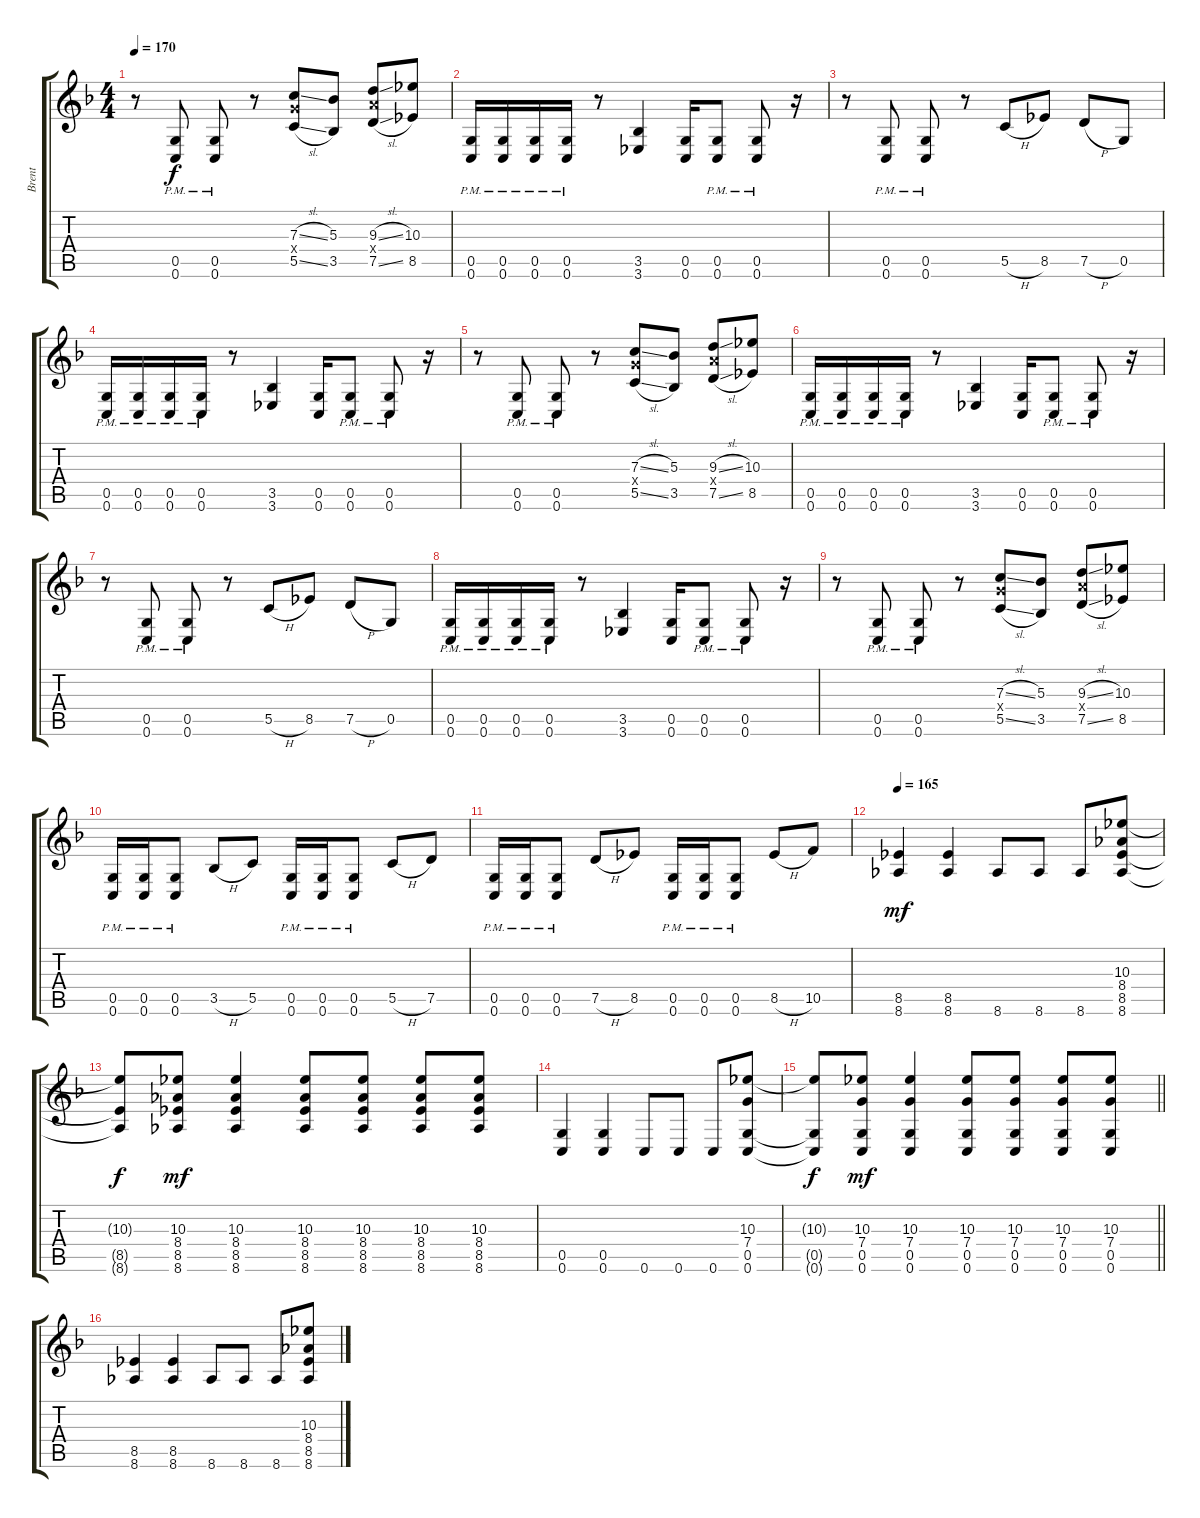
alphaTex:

\track ("Brent" "Brent") {instrument distortionguitar}
\staff {score tabs}
\tuning (D4 A3 F3 C3 G2 C2) {hide}
\ts (4 4)
\tempo 170
\clef g2
\ks f
r.8{dy f} (0.5{pm} 0.6{pm}).8 (0.5{pm} 0.6{pm}).8 r.8 (7.3{sl} 7.4{x} 5.5{sl}).8 (5.3 3.5).8 (9.3{sl} 9.4{x} 7.5{sl}).8 (10.3 8.5).8 |
(0.5{pm} 0.6{pm}).16 (0.5{pm} 0.6{pm}).16 (0.5{pm} 0.6{pm}).16 (0.5{pm} 0.6{pm}).16 r.8 (3.5 3.6).4 (0.5 0.6).16 (0.5{pm} 0.6{pm}).8 (0.5{pm} 0.6{pm}).8 r.16 |
r.8 (0.5{pm} 0.6{pm}).8 (0.5{pm} 0.6{pm}).8 r.8 5.5{h}.8 8.5.8 7.5{h}.8 0.5.8 |
(0.5{pm} 0.6{pm}).16 (0.5{pm} 0.6{pm}).16 (0.5{pm} 0.6{pm}).16 (0.5{pm} 0.6{pm}).16 r.8 (3.5 3.6).4 (0.5 0.6).16 (0.5{pm} 0.6{pm}).8 (0.5{pm} 0.6{pm}).8 r.16 |
r.8 (0.5{pm} 0.6{pm}).8 (0.5{pm} 0.6{pm}).8 r.8 (7.3{sl} 7.4{x} 5.5{sl}).8 (5.3 3.5).8 (9.3{sl} 9.4{x} 7.5{sl}).8 (10.3 8.5).8 |
(0.5{pm} 0.6{pm}).16 (0.5{pm} 0.6{pm}).16 (0.5{pm} 0.6{pm}).16 (0.5{pm} 0.6{pm}).16 r.8 (3.5 3.6).4 (0.5 0.6).16 (0.5{pm} 0.6{pm}).8 (0.5{pm} 0.6{pm}).8 r.16 |
r.8 (0.5{pm} 0.6{pm}).8 (0.5{pm} 0.6{pm}).8 r.8 5.5{h}.8 8.5.8 7.5{h}.8 0.5.8 |
(0.5{pm} 0.6{pm}).16 (0.5{pm} 0.6{pm}).16 (0.5{pm} 0.6{pm}).16 (0.5{pm} 0.6{pm}).16 r.8 (3.5 3.6).4 (0.5 0.6).16 (0.5{pm} 0.6{pm}).8 (0.5{pm} 0.6{pm}).8 r.16 |
r.8 (0.5{pm} 0.6{pm}).8 (0.5{pm} 0.6{pm}).8 r.8 (7.3{sl} 7.4{x} 5.5{sl}).8 (5.3 3.5).8 (9.3{sl} 9.4{x} 7.5{sl}).8 (10.3 8.5).8 |
(0.5{pm} 0.6{pm}).16 (0.5{pm} 0.6{pm}).16 (0.5{pm} 0.6{pm}).8 3.5{h}.8 5.5.8 (0.5{pm} 0.6{pm}).16 (0.5{pm} 0.6{pm}).16 (0.5{pm} 0.6{pm}).8 5.5{h}.8 7.5.8 |
(0.5{pm} 0.6{pm}).16 (0.5{pm} 0.6{pm}).16 (0.5{pm} 0.6{pm}).8 7.5{h}.8 8.5.8 (0.5{pm} 0.6{pm}).16 (0.5{pm} 0.6{pm}).16 (0.5{pm} 0.6{pm}).8 8.5{h}.8 10.5.8 |
\tempo 165
(8.5 8.6).4{dy mf} (8.5 8.6).4 8.6.8 8.6.8 8.6.8 (10.3 8.4 8.5 8.6).8 |
(10.3{t} 8.5{t} 8.6{t}).8{dy f} (10.3 8.4 8.5 8.6).8{dy mf} (10.3 8.4 8.5 8.6).4 (10.3 8.4 8.5 8.6).8 (10.3 8.4 8.5 8.6).8 (10.3 8.4 8.5 8.6).8 (10.3 8.4 8.5 8.6).8 |
(0.5 0.6).4 (0.5 0.6).4 0.6.8 0.6.8 0.6.8 (10.3 7.4 0.5 0.6).8 |
\barLineRight lightlight
(10.3{t} 0.5{t} 0.6{t}).8{dy f} (10.3 7.4 0.5 0.6).8{dy mf} (10.3 7.4 0.5 0.6).4 (10.3 7.4 0.5 0.6).8 (10.3 7.4 0.5 0.6).8 (10.3 7.4 0.5 0.6).8 (10.3 7.4 0.5 0.6).8 |
(8.5 8.6).4 (8.5 8.6).4 8.6.8 8.6.8 8.6.8 (10.3 8.4 8.5 8.6).8
